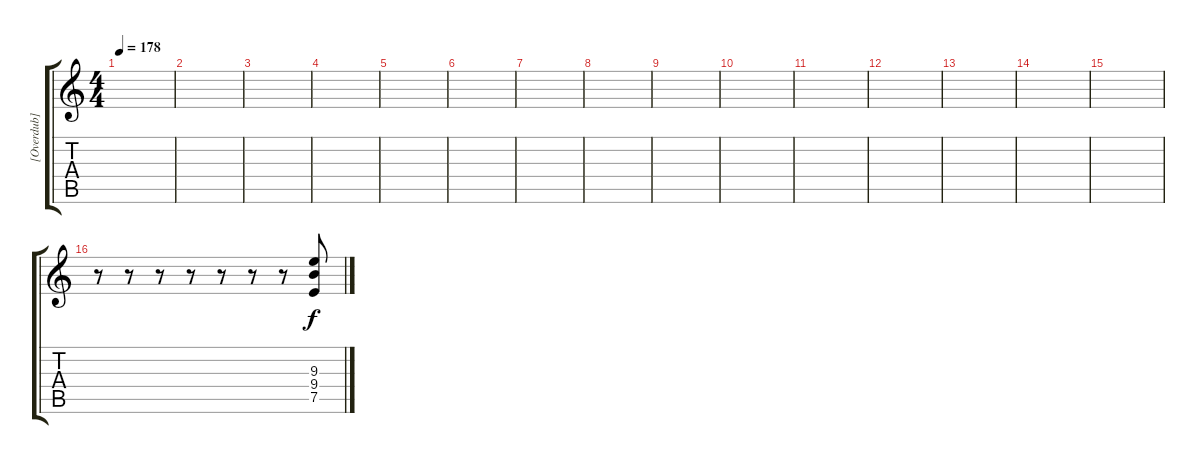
\track ("[Overdub]" "[Overdub]") {instrument distortionguitar}
\staff {score tabs}
\tuning (E4 B3 G3 D3 A2 E2) {hide}
\ts (4 4)
\tempo 178
\clef g2
\ks c
|
|
|
|
|
|
|
|
|
|
|
|
|
|
|
r.8 r.8 r.8 r.8 r.8 r.8 r.8 (9.3 9.4 7.5).8{volume 14 balance 15}
